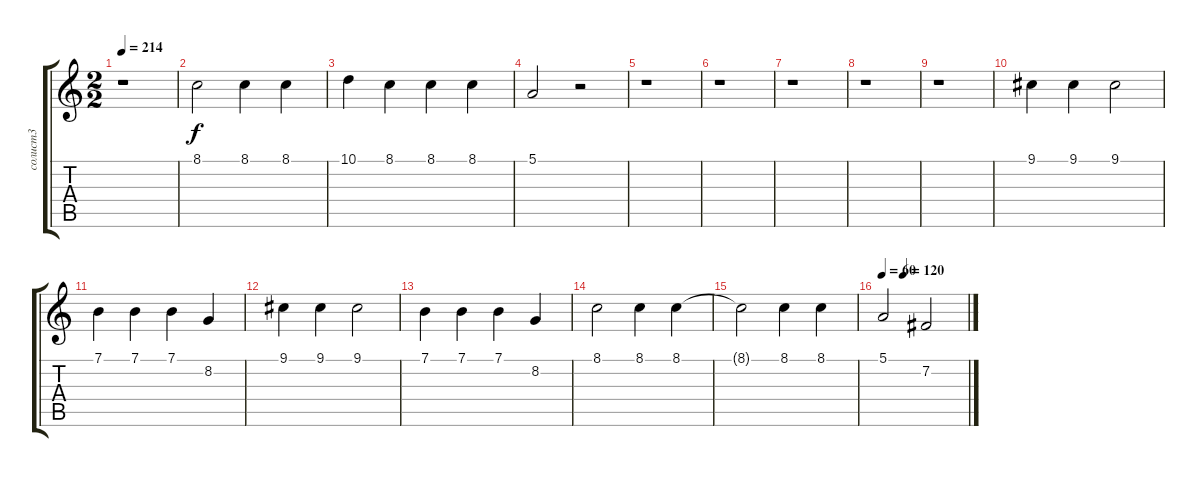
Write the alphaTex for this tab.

\track ("солист3" "солист3") {instrument acousticgrandpiano}
\staff {score tabs}
\tuning (E4 B3 G3 D3 A2 E2) {hide}
\ts (2 2)
\tempo 214
\clef g2
\ks c
r.1{dy f} |
8.1.2 8.1.4 8.1.4 |
10.1.4 8.1.4 8.1.4 8.1.4 |
5.1.2 r.2 |
r.1 |
r.1 |
r.1 |
r.1 |
r.1 |
9.1.4 9.1.4 9.1.2 |
7.1.4 7.1.4 7.1.4 8.2.4 |
9.1.4 9.1.4 9.1.2 |
7.1.4 7.1.4 7.1.4 8.2.4 |
8.1.2 8.1.4 8.1.4 |
8.1{t}.2 8.1.4 8.1.4 |
\tempo 60
\tempo (120 0.25)
5.1.2 7.2.2
